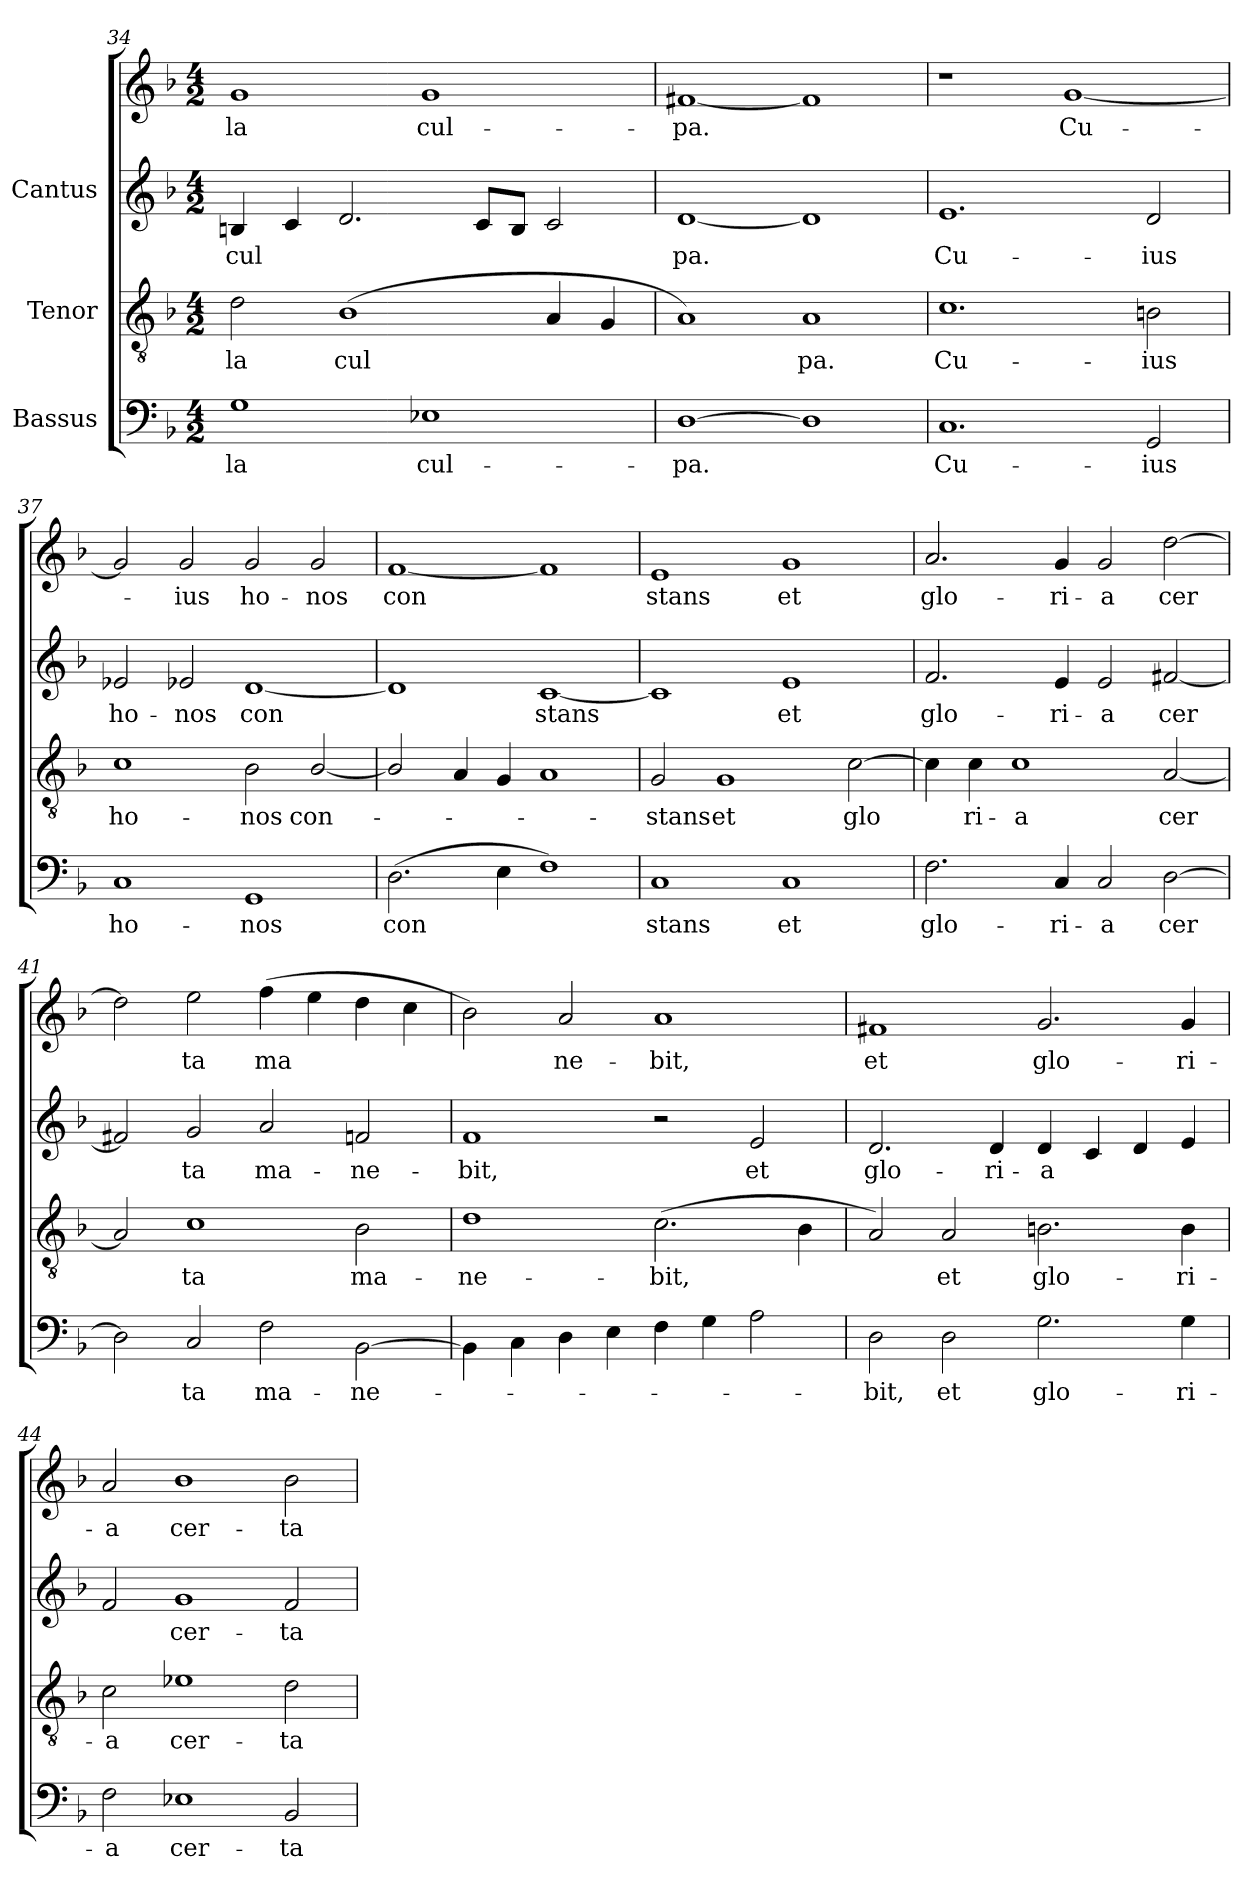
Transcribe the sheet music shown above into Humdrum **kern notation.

**kern	**text	**kern	**text	**kern	**text	**kern	**text
*part3	*part3	*part2	*part2	*part1	*part1	*part1	*part1
*staff4	*staff4	*staff3	*staff3	*staff2	*staff2	*staff1	*staff1
*I"Bassus	*	*I"Tenor	*	*I"Cantus	*	*	*
*clefF4	*	*clefGv2	*	*clefG2	*	*clefG2	*
*k[b-]	*	*k[b-]	*	*k[b-]	*	*k[b-]	*
*F:	*	*F:	*	*F:	*	*F:	*
*M4/2	*	*M4/2	*	*M4/2	*	*M4/2	*
=34	=34	=34	=34	=34	=34	=34	=34
!	!LO:LY:b:cj	!	!LO:LY:b:cj	!	!LO:LY:b:cj	!	!LO:LY:b:cj
1G	-la	2d\	-la	4Bn/	-cul-	1g	la
!	!	!	!	!	!LO:LY:b:cj	!	!
.	.	.	.	4c/	--	.	.
!	!	!	!LO:LY:b:cj	!	!LO:LY:b:cj	!	!
.	.	(<1B-	cul-	2.d/	--	.	.
!	!LO:LY:b:cj	!	!	!	!	!	!LO:LY:b:cj
1E-X	cul-	.	.	.	.	1g	cul-
!	!	!	!	!	!LO:LY:b:cj	!	!
.	.	.	.	8c/L	--	.	.
!	!	!	!	!	!LO:LY:b:cj	!	!
.	.	.	.	8B/J	--	.	.
!	!	!	!LO:LY:b:cj	!	!LO:LY:b:cj	!	!
.	.	4A/	--	2c/	--	.	.
!	!	!	!LO:LY:b:cj	!	!	!	!
.	.	4G/	--	.	.	.	.
=35	=35	=35	=35	=35	=35	=35	=35
!	!LO:LY:b:cj	!	!LO:LY:b:cj	!	!LO:LY:b:cj	!	!LO:LY:b:cj
[>1D	-pa.	1A)	-	[<1d	pa.	[<1f#X	-pa.
!	!LO:LY:b:cj	!	!LO:LY:b:cj	!	!LO:LY:b:cj	!	!LO:LY:b:cj
1D]	.	1A	pa.	1d]	.	1f#]	.
=36	=36	=36	=36	=36	=36	=36	=36
!	!LO:LY:b:cj	!	!LO:LY:b:cj	!	!LO:LY:b:cj	!	!
1.C	Cu-	1.c	Cu-	1.e	-Cu-	1r	.
!	!	!	!	!	!	!	!LO:LY:b:cj
.	.	.	.	.	.	[<1g	Cu-
!	!LO:LY:b:cj	!	!LO:LY:b:cj	!	!LO:LY:b:cj	!	!
2GG/	-ius	2Bn\	-ius	2d/	-ius	.	.
!!LO:PB:g=z
=37	=37	=37	=37	=37	=37	=37	=37
!	!LO:LY:b:cj	!	!LO:LY:b:cj	!	!LO:LY:b:cj	!	!LO:LY:b:cj
1C	ho-	1c	ho-	2e-X/	ho-	2g/]	.
!	!	!	!	!	!LO:LY:b:cj	!	!LO:LY:b:cj
.	.	.	.	2e-X/	-nos	2g/	ius
!	!LO:LY:b:cj	!	!LO:LY:b:cj	!	!LO:LY:b:cj	!	!LO:LY:b:cj
1GG	-nos	2B-\	-nos	[<1d	con-	2g/	ho-
!	!	!	!LO:LY:b:cj	!	!	!	!LO:LY:b:cj
.	.	[<2B-/	con-	.	.	2g/	-nos
=38	=38	=38	=38	=38	=38	=38	=38
!	!LO:LY:b:cj	!	!	!	!LO:LY:b:cj	!	!LO:LY:b:cj
(>2.D\	con-	2B-/]	.	1d]	-	[<1f	-con-
.	.	4A/	.	.	.	.	.
!	!LO:LY:b:cj	!	!	!	!	!	!
4E\	--	4G/	.	.	.	.	.
!	!LO:LY:b:cj	!	!	!	!LO:LY:b:cj	!	!LO:LY:b:cj
1F)	--	1A	.	[<1c	stans	1f]	--
=39	=39	=39	=39	=39	=39	=39	=39
!	!LO:LY:b:cj	!	!LO:LY:b:cj	!	!LO:LY:b:cj	!	!LO:LY:b:cj
1C	-stans	2G/	-stans	1c]	.	1e	stans
!	!	!	!LO:LY:b:cj	!	!	!	!
.	.	1G	et	.	.	.	.
!	!LO:LY:b:cj	!	!	!	!LO:LY:b:cj	!	!LO:LY:b:cj
1C	et	.	.	1e	et	1g	et
!	!	!	!LO:LY:b:cj	!	!	!	!
.	.	[>2c\	glo-	.	.	.	.
=40	=40	=40	=40	=40	=40	=40	=40
!	!LO:LY:b:cj	!	!LO:LY:b:cj	!	!LO:LY:b:cj	!	!LO:LY:b:cj
2.F\	glo-	4c\]	-	2.f/	-glo-	2.a/	glo-
!	!	!	!LO:LY:b:cj	!	!	!	!
.	.	4c\	ri-	.	.	.	.
!	!	!	!LO:LY:b:cj	!	!	!	!
.	.	1c	-a	.	.	.	.
!	!LO:LY:b:cj	!	!	!	!LO:LY:b:cj	!	!LO:LY:b:cj
4C/	-ri-	.	.	4e/	-ri-	4g/	-ri-
!	!LO:LY:b:cj	!	!	!	!LO:LY:b:cj	!	!LO:LY:b:cj
2C/	-a	.	.	2e/	-a	2g/	-a
!	!LO:LY:b:cj	!	!LO:LY:b:cj	!	!LO:LY:b:cj	!	!LO:LY:b:cj
[>2D\	cer-	[<2A/	cer-	[<2f#X/	cer-	[>2dd\	cer-
!!LO:LB:g=z
=41	=41	=41	=41	=41	=41	=41	=41
!	!LO:LY:b:cj	!	!LO:LY:b:cj	!	!LO:LY:b:cj	!	!LO:LY:b:cj
2D\]	-	2A/]	-	2f#X/]	-	2dd\]	-
!	!LO:LY:b:cj	!	!LO:LY:b:cj	!	!LO:LY:b:cj	!	!LO:LY:b:cj
2C/	ta	1c	ta	2g/	ta	2ee\	ta
!	!LO:LY:b:cj	!	!	!	!LO:LY:b:cj	!	!LO:LY:b:cj
2F\	ma-	.	.	2a/	ma-	(>4ff\	ma-
!	!	!	!	!	!	!	!LO:LY:b:cj
.	.	.	.	.	.	4ee\	--
!	!LO:LY:b:cj	!	!LO:LY:b:cj	!	!LO:LY:b:cj	!	!LO:LY:b:cj
[>2BB-\	-ne-	2B-\	ma-	2fn/	-ne-	4dd\	--
!	!	!	!	!	!	!	!LO:LY:b:cj
.	.	.	.	.	.	4cc\	--
=42	=42	=42	=42	=42	=42	=42	=42
!	!	!	!LO:LY:b:cj	!	!LO:LY:b:cj	!	!LO:LY:b:cj
4BB-\]	.	1d	-ne-	1f	bit,	2b-\)	-
4C\	.	.	.	.	.	.	.
!	!	!	!	!	!	!	!LO:LY:b:cj
4D\	.	.	.	.	.	2a/	ne-
4E\	.	.	.	.	.	.	.
!	!	!	!LO:LY:b:cj	!	!	!	!LO:LY:b:cj
4F\	.	(>2.c\	-bit,	2r	.	1a	-bit,
4G\	.	.	.	.	.	.	.
!	!	!	!	!	!LO:LY:b:cj	!	!
2A\	.	.	.	2e/	et	.	.
!	!	!	!LO:LY:b:cj	!	!	!	!
.	.	4B-\	.	.	.	.	.
=43	=43	=43	=43	=43	=43	=43	=43
!	!LO:LY:b:cj	!	!LO:LY:b:cj	!	!LO:LY:b:cj	!	!LO:LY:b:cj
2D\	-bit,	2A/)	.	2.d/	-glo-	1f#X	et
!	!LO:LY:b:cj	!	!LO:LY:b:cj	!	!	!	!
2D\	et	2A/	et	.	.	.	.
!	!	!	!	!	!LO:LY:b:cj	!	!
.	.	.	.	4d/	-ri-	.	.
!	!LO:LY:b:cj	!	!LO:LY:b:cj	!	!LO:LY:b:cj	!	!LO:LY:b:cj
2.G\	glo-	2.Bn\	glo-	4d/	-a	2.g/	glo-
!	!	!	!	!	!LO:LY:b:cj	!	!
.	.	.	.	4c/	.	.	.
!	!	!	!	!	!LO:LY:b:cj	!	!
.	.	.	.	4d/	.	.	.
!	!LO:LY:b:cj	!	!LO:LY:b:cj	!	!LO:LY:b:cj	!	!LO:LY:b:cj
4G\	-ri-	4B\	-ri-	4e/	.	4g/	-ri-
=44	=44	=44	=44	=44	=44	=44	=44
!	!LO:LY:b:cj	!	!LO:LY:b:cj	!	!LO:LY:b:cj	!	!LO:LY:b:cj
2F\	-a	2c\	-a	2f/	.	2a/	a
!	!LO:LY:b:cj	!	!LO:LY:b:cj	!	!LO:LY:b:cj	!	!LO:LY:b:cj
1E-X	cer-	1e-X	cer-	1g	cer-	1b-	cer-
!	!LO:LY:b:cj	!	!LO:LY:b:cj	!	!LO:LY:b:cj	!	!LO:LY:b:cj
2BB-/	-ta	2d\	-ta	2f/	-ta	2b-\	-ta
=	=	=	=	=	=	=	=
*-	*-	*-	*-	*-	*-	*-	*-
